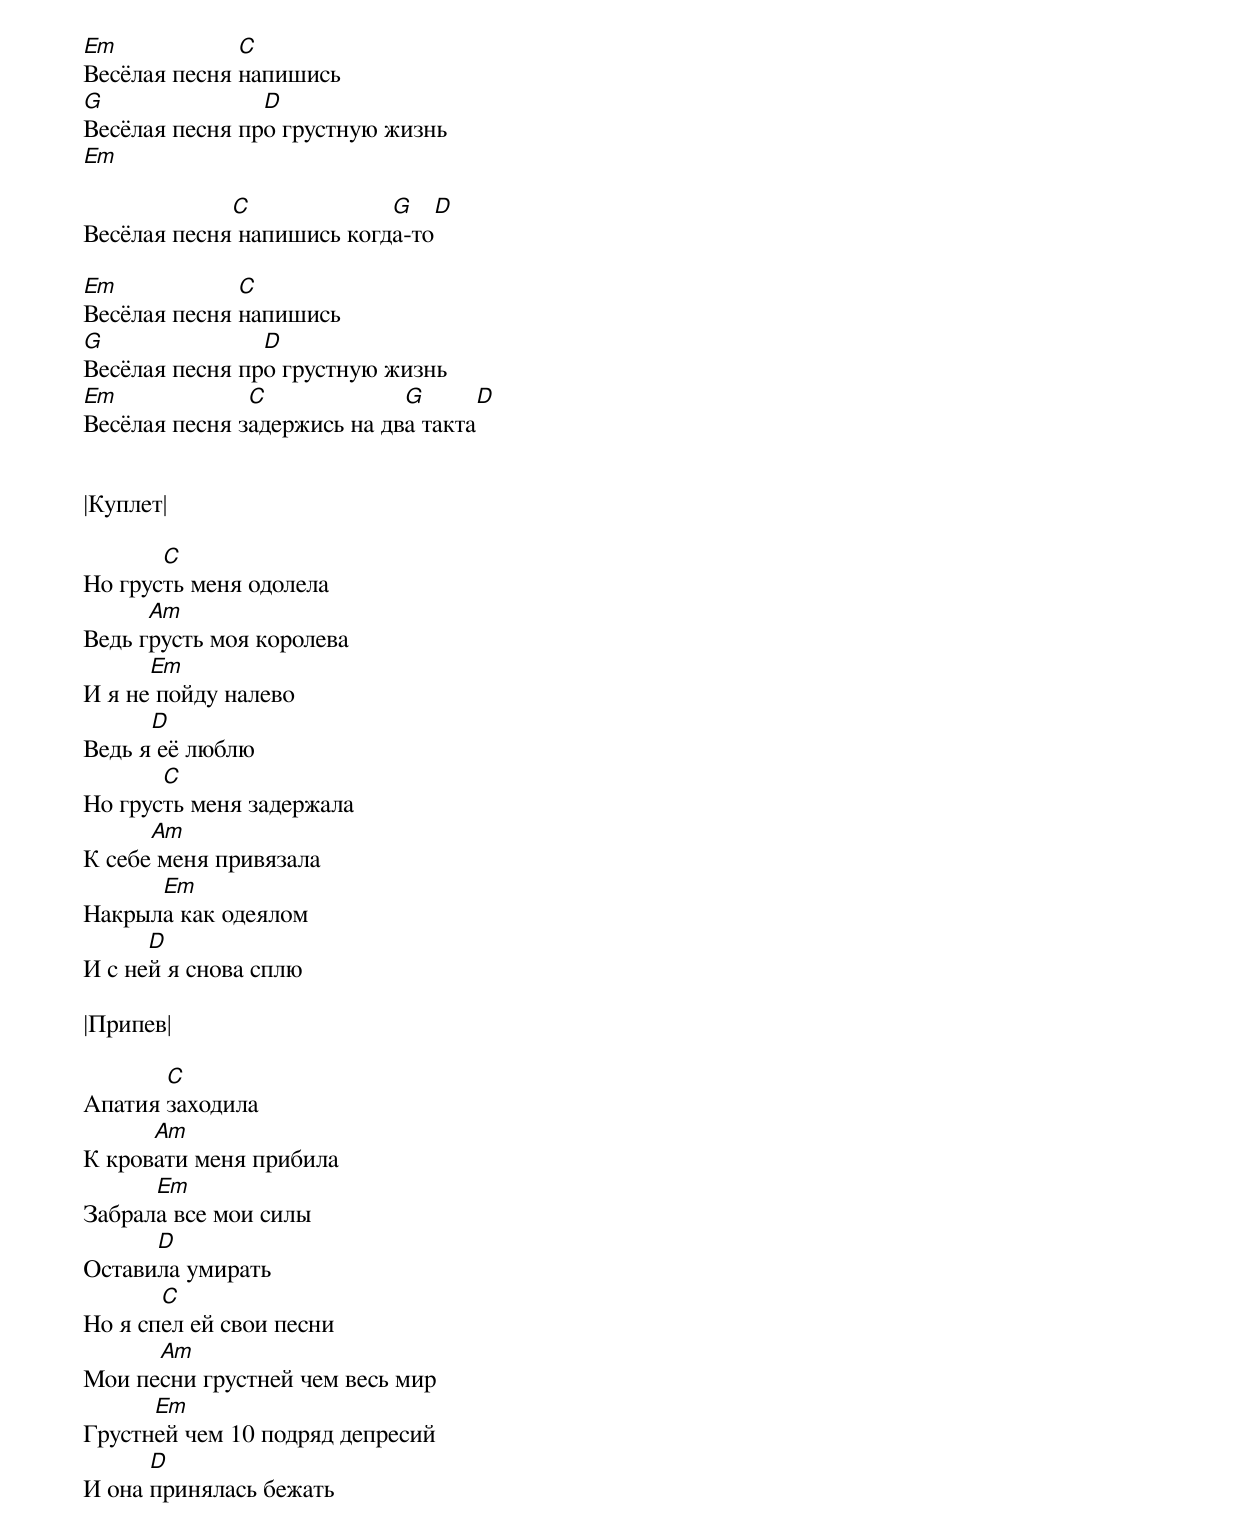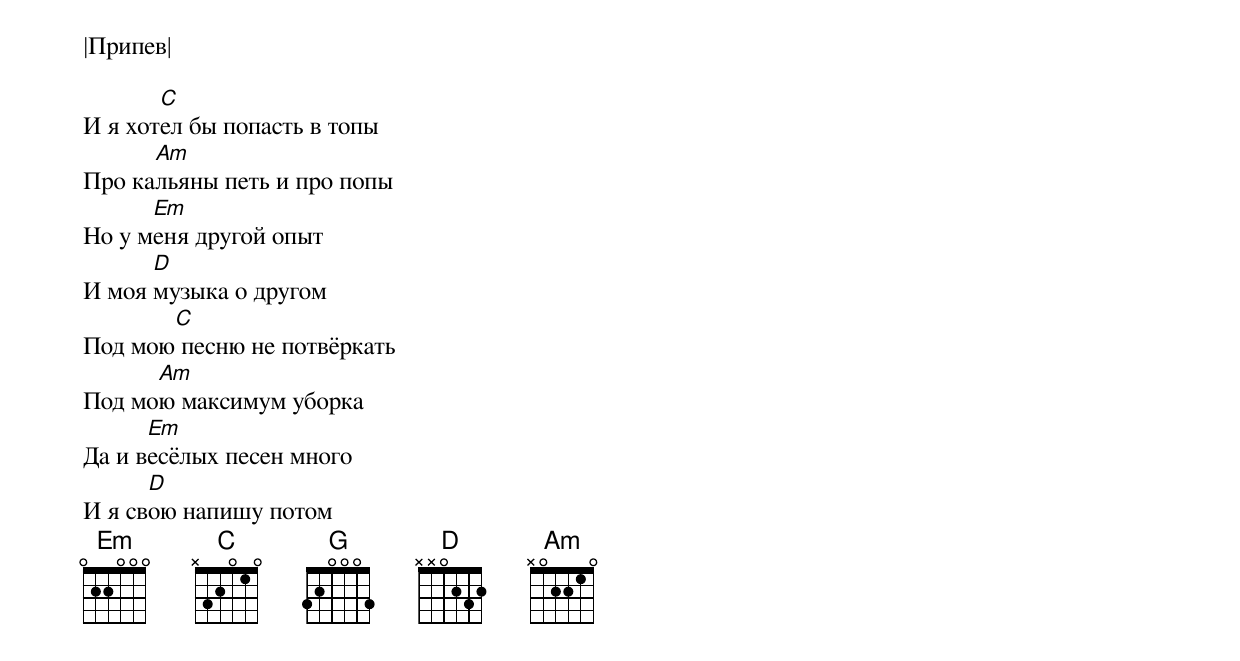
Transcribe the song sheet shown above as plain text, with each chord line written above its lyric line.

Em            C
Весёлая песня напишись
G               D
Весёлая песня про грустную жизнь
Em

             C             G             D
Весёлая песня напишись когда-то

Em            C
Весёлая песня напишись
G               D
Весёлая песня про грустную жизнь
Em             C             G             D
Весёлая песня задержись на два такта


|Куплет|

       C
Но грусть меня одолела
      Am
Ведь грусть моя королева
      Em
И я не пойду налево
      D
Ведь я её люблю
       C
Но грусть меня задержала
      Am
К себе меня привязала
      Em
Накрыла как одеялом
      D
И с ней я снова сплю

|Припев|

       C
Апатия заходила
      Am
К кровати меня прибила
      Em
Забрала все мои силы
      D
Оставила умирать
       C
Но я спел ей свои песни
      Am
Мои песни грустней чем весь мир
      Em
Грустней чем 10 подряд депресий
      D
И она принялась бежать

|Припев|

       C
И я хотел бы попасть в топы
      Am
Про кальяны петь и про попы
      Em
Но у меня другой опыт
      D
И моя музыка о другом
       C
Под мою песню не потвёркать
      Am
Под мою максимум уборка
      Em
Да и весёлых песен много
      D
И я свою напишу потом
